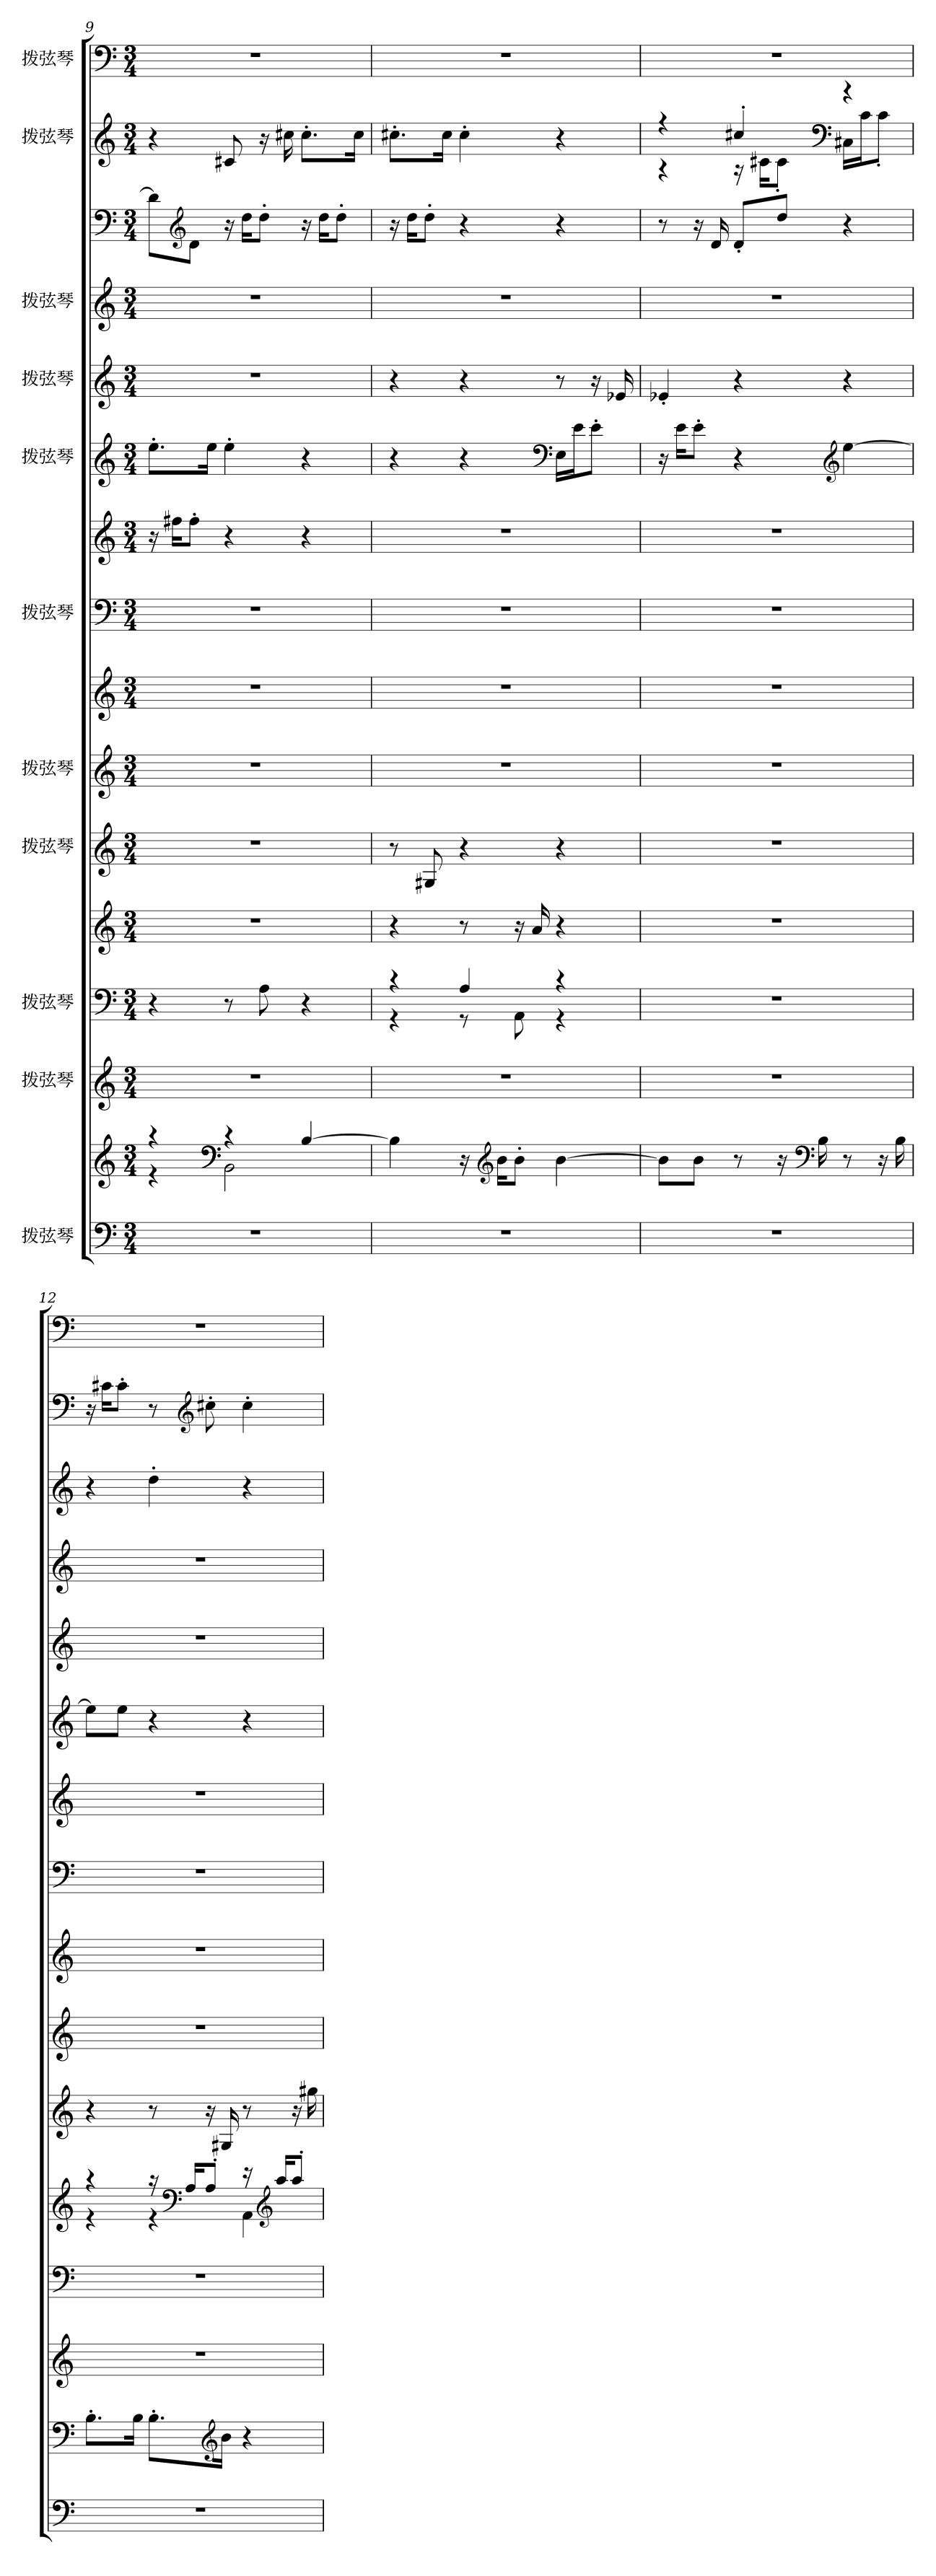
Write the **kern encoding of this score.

**kern	**kern	**kern	**kern	**kern	**kern	**kern	**kern	**kern	**kern	**kern	**kern	**kern	**kern	**kern	**kern
*part11	*part11	*part10	*part9	*part9	*part8	*part7	*part7	*part6	*part6	*part5	*part4	*part3	*part3	*part2	*part1
*staff16	*staff15	*staff14	*staff13	*staff12	*staff11	*staff10	*staff9	*staff8	*staff7	*staff6	*staff5	*staff4	*staff3	*staff2	*staff1
*I"拨弦琴	*	*I"拨弦琴	*I"拨弦琴	*	*I"拨弦琴	*I"拨弦琴	*	*I"拨弦琴	*	*I"拨弦琴	*I"拨弦琴	*I"拨弦琴	*	*I"拨弦琴	*I"拨弦琴
*clefF4	*clefG2	*clefG2	*clefF4	*clefG2	*clefG2	*clefG2	*clefG2	*clefF4	*clefG2	*clefG2	*clefG2	*clefG2	*clefF4	*clefG2	*clefF4
*k[]	*k[]	*k[]	*k[]	*k[]	*k[]	*k[]	*k[]	*k[]	*k[]	*k[]	*k[]	*k[]	*k[]	*k[]	*k[]
*M3/4	*M3/4	*M3/4	*M3/4	*M3/4	*M3/4	*M3/4	*M3/4	*M3/4	*M3/4	*M3/4	*M3/4	*M3/4	*M3/4	*M3/4	*M3/4
=9	=9	=9	=9	=9	=9	=9	=9	=9	=9	=9	=9	=9	=9	=9	=9
*	*^	*	*	*	*	*	*	*	*	*	*	*	*	*	*
2.r	4r	4r	2.r	4r	2.r	2.r	2.r	2.r	2.r	16r	8.ee'\L	2.r	2.r	8d\L]	4r	2.r
.	.	.	.	.	.	.	.	.	.	16ff#X\KL	.	.	.	.	.	.
*	*	*	*	*	*	*	*	*	*	*	*	*	*	*clefG2	*	*
.	.	.	.	.	.	.	.	.	.	8ff#'\J	.	.	.	8d\J	.	.
.	.	.	.	.	.	.	.	.	.	.	16ee\Jk	.	.	.	.	.
*	*clefF4	*	*	*	*	*	*	*	*	*	*	*	*	*	*	*
.	4r	2BB\	.	8r	.	.	.	.	.	4r	4ee'\	.	.	16r	8c#X/	.
.	.	.	.	.	.	.	.	.	.	.	.	.	.	16dd\KL	.	.
.	.	.	.	8A\	.	.	.	.	.	.	.	.	.	8dd'\J	16r	.
.	.	.	.	.	.	.	.	.	.	.	.	.	.	.	16cc#X\	.
.	[4B/	.	.	4r	.	.	.	.	.	4r	4r	.	.	16r	8.cc#'\L	.
.	.	.	.	.	.	.	.	.	.	.	.	.	.	16dd\KL	.	.
.	.	.	.	.	.	.	.	.	.	.	.	.	.	8dd'\J	.	.
.	.	.	.	.	.	.	.	.	.	.	.	.	.	.	16cc#\Jk	.
*	*v	*v	*	*	*	*	*	*	*	*	*	*	*	*	*	*
!!LO:PB:g=z
=10	=10	=10	=10	=10	=10	=10	=10	=10	=10	=10	=10	=10	=10	=10	=10
*	*	*	*^	*	*	*	*	*	*	*	*	*	*	*	*
2.r	4B\]	2.r	4r	4r	4r	8r	2.r	2.r	2.r	2.r	4r	4r	2.r	16r	8.cc#X'\L	2.r
.	.	.	.	.	.	.	.	.	.	.	.	.	.	16dd\KL	.	.
.	.	.	.	.	.	8G#X/	.	.	.	.	.	.	.	8dd'\J	.	.
.	.	.	.	.	.	.	.	.	.	.	.	.	.	.	16cc#\Jk	.
.	16r	.	4A/	8r	8r	4r	.	.	.	.	4r	4r	.	4r	4cc#'\	.
*	*clefG2	*	*	*	*	*	*	*	*	*	*	*	*	*	*	*
.	16b\KL	.	.	.	.	.	.	.	.	.	.	.	.	.	.	.
.	8b'\J	.	.	8AA\	16r	.	.	.	.	.	.	.	.	.	.	.
.	.	.	.	.	16a/	.	.	.	.	.	.	.	.	.	.	.
*	*	*	*	*	*	*	*	*	*	*	*clefF4	*	*	*	*	*
.	[4b\	.	4r	4r	4r	4r	.	.	.	.	16E\LL	8r	.	4r	4r	.
.	.	.	.	.	.	.	.	.	.	.	16e\J	.	.	.	.	.
.	.	.	.	.	.	.	.	.	.	.	8e'\J	16r	.	.	.	.
.	.	.	.	.	.	.	.	.	.	.	.	16e-X/	.	.	.	.
*	*	*	*v	*v	*	*	*	*	*	*	*	*	*	*	*	*
=11	=11	=11	=11	=11	=11	=11	=11	=11	=11	=11	=11	=11	=11	=11	=11
*	*	*	*	*	*	*	*	*	*	*	*	*	*	*^	*
2.r	8b\L]	2.r	2.r	2.r	2.r	2.r	2.r	2.r	2.r	16r	4e-X'/	2.r	8r	4r	4r	2.r
.	.	.	.	.	.	.	.	.	.	16e\KL	.	.	.	.	.	.
.	8b\J	.	.	.	.	.	.	.	.	8e'\J	.	.	16r	.	.	.
.	.	.	.	.	.	.	.	.	.	.	.	.	16d/	.	.	.
.	8r	.	.	.	.	.	.	.	.	4r	4r	.	8d'/L	4cc#X'/	16r	.
.	.	.	.	.	.	.	.	.	.	.	.	.	.	.	16c#X\KL	.
.	16r	.	.	.	.	.	.	.	.	.	.	.	8dd/J	.	8c#'\J	.
*	*clefF4	*	*	*	*	*	*	*	*	*	*	*	*	*	*	*
.	16B\	.	.	.	.	.	.	.	.	.	.	.	.	.	.	.
*	*	*	*	*	*	*	*	*	*	*clefG2	*	*	*	*clefF4	*	*
.	8r	.	.	.	.	.	.	.	.	[4ee\	4r	.	4r	4r	16C#X\LL	.
.	.	.	.	.	.	.	.	.	.	.	.	.	.	.	16c#\J	.
.	16r	.	.	.	.	.	.	.	.	.	.	.	.	.	8c#'\J	.
.	16B\	.	.	.	.	.	.	.	.	.	.	.	.	.	.	.
*	*	*	*	*	*	*	*	*	*	*	*	*	*	*v	*v	*
!!LO:PB:g=z
=12	=12	=12	=12	=12	=12	=12	=12	=12	=12	=12	=12	=12	=12	=12	=12
*	*	*	*	*^	*	*	*	*	*	*	*	*	*	*	*
2.r	8.B'\L	2.r	2.r	4r	4r	4r	2.r	2.r	2.r	2.r	8ee\L]	2.r	2.r	4r	16r	2.r
.	.	.	.	.	.	.	.	.	.	.	.	.	.	.	16c#X\KL	.
.	.	.	.	.	.	.	.	.	.	.	8ee\J	.	.	.	8c#'\J	.
.	16B\Jk	.	.	.	.	.	.	.	.	.	.	.	.	.	.	.
.	8.B'\L	.	.	16r	4r	8r	.	.	.	.	4r	.	.	4dd'\	8r	.
*	*	*	*	*clefF4	*	*	*	*	*	*	*	*	*	*	*	*
.	.	.	.	16A/KL	.	.	.	.	.	.	.	.	.	.	.	.
*	*	*	*	*	*	*	*	*	*	*	*	*	*	*	*clefG2	*
.	.	.	.	8A'/J	.	16r	.	.	.	.	.	.	.	.	8cc#X'\	.
*	*clefG2	*	*	*	*	*	*	*	*	*	*	*	*	*	*	*
.	16b\Jk	.	.	.	.	16G#X/	.	.	.	.	.	.	.	.	.	.
.	4r	.	.	16r	4AA\	8r	.	.	.	.	4r	.	.	4r	4cc#'\	.
*	*	*	*	*clefG2	*	*	*	*	*	*	*	*	*	*	*	*
.	.	.	.	16aa/KL	.	.	.	.	.	.	.	.	.	.	.	.
.	.	.	.	8aa'/J	.	16r	.	.	.	.	.	.	.	.	.	.
.	.	.	.	.	.	16gg#X\	.	.	.	.	.	.	.	.	.	.
*	*	*	*	*v	*v	*	*	*	*	*	*	*	*	*	*	*
=	=	=	=	=	=	=	=	=	=	=	=	=	=	=	=
*-	*-	*-	*-	*-	*-	*-	*-	*-	*-	*-	*-	*-	*-	*-	*-
